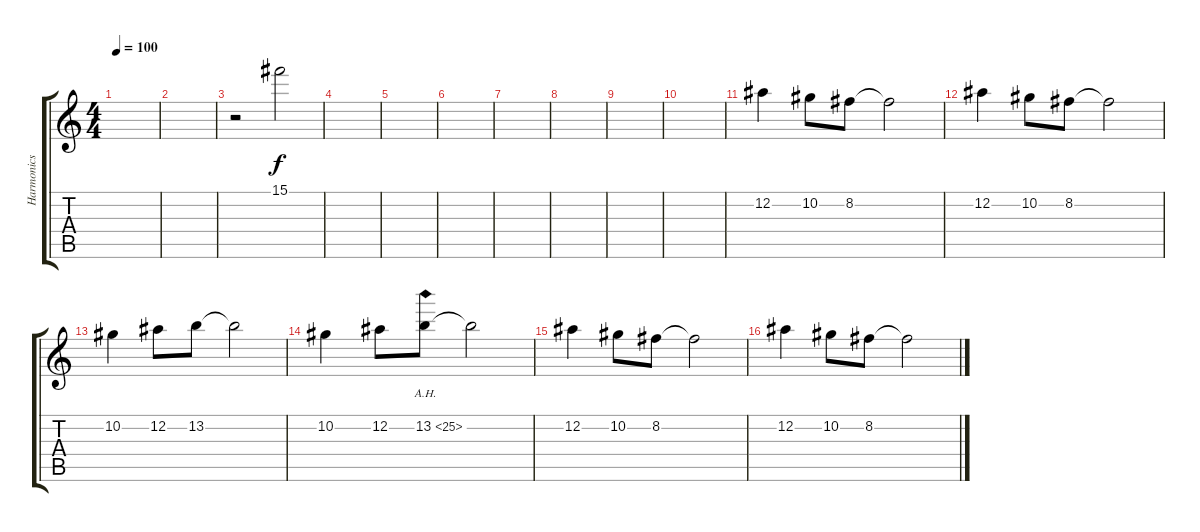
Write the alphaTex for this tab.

\track ("Harmonics" "Harmonics") {instrument distortionguitar}
\staff {score tabs}
\tuning (Eb4 Bb3 Gb3 Db3 Ab2 Eb2) {hide}
\ts (4 4)
\tempo 100
\clef g2
\ks c
|
|
r.2 15.1.2 |
|
|
|
|
|
|
|
12.2.4 10.2.8 8.2.8 8.2{t}.2 |
12.2.4 10.2.8 8.2.8 8.2{t}.2 |
10.2.4 12.2.8 13.2.8 13.2{t}.2 |
10.2.4 12.2.8 13.2{ah 12}.8 13.2{t}.2 |
12.2.4 10.2.8 8.2.8 8.2{t}.2 |
12.2.4 10.2.8 8.2.8 8.2{t}.2
